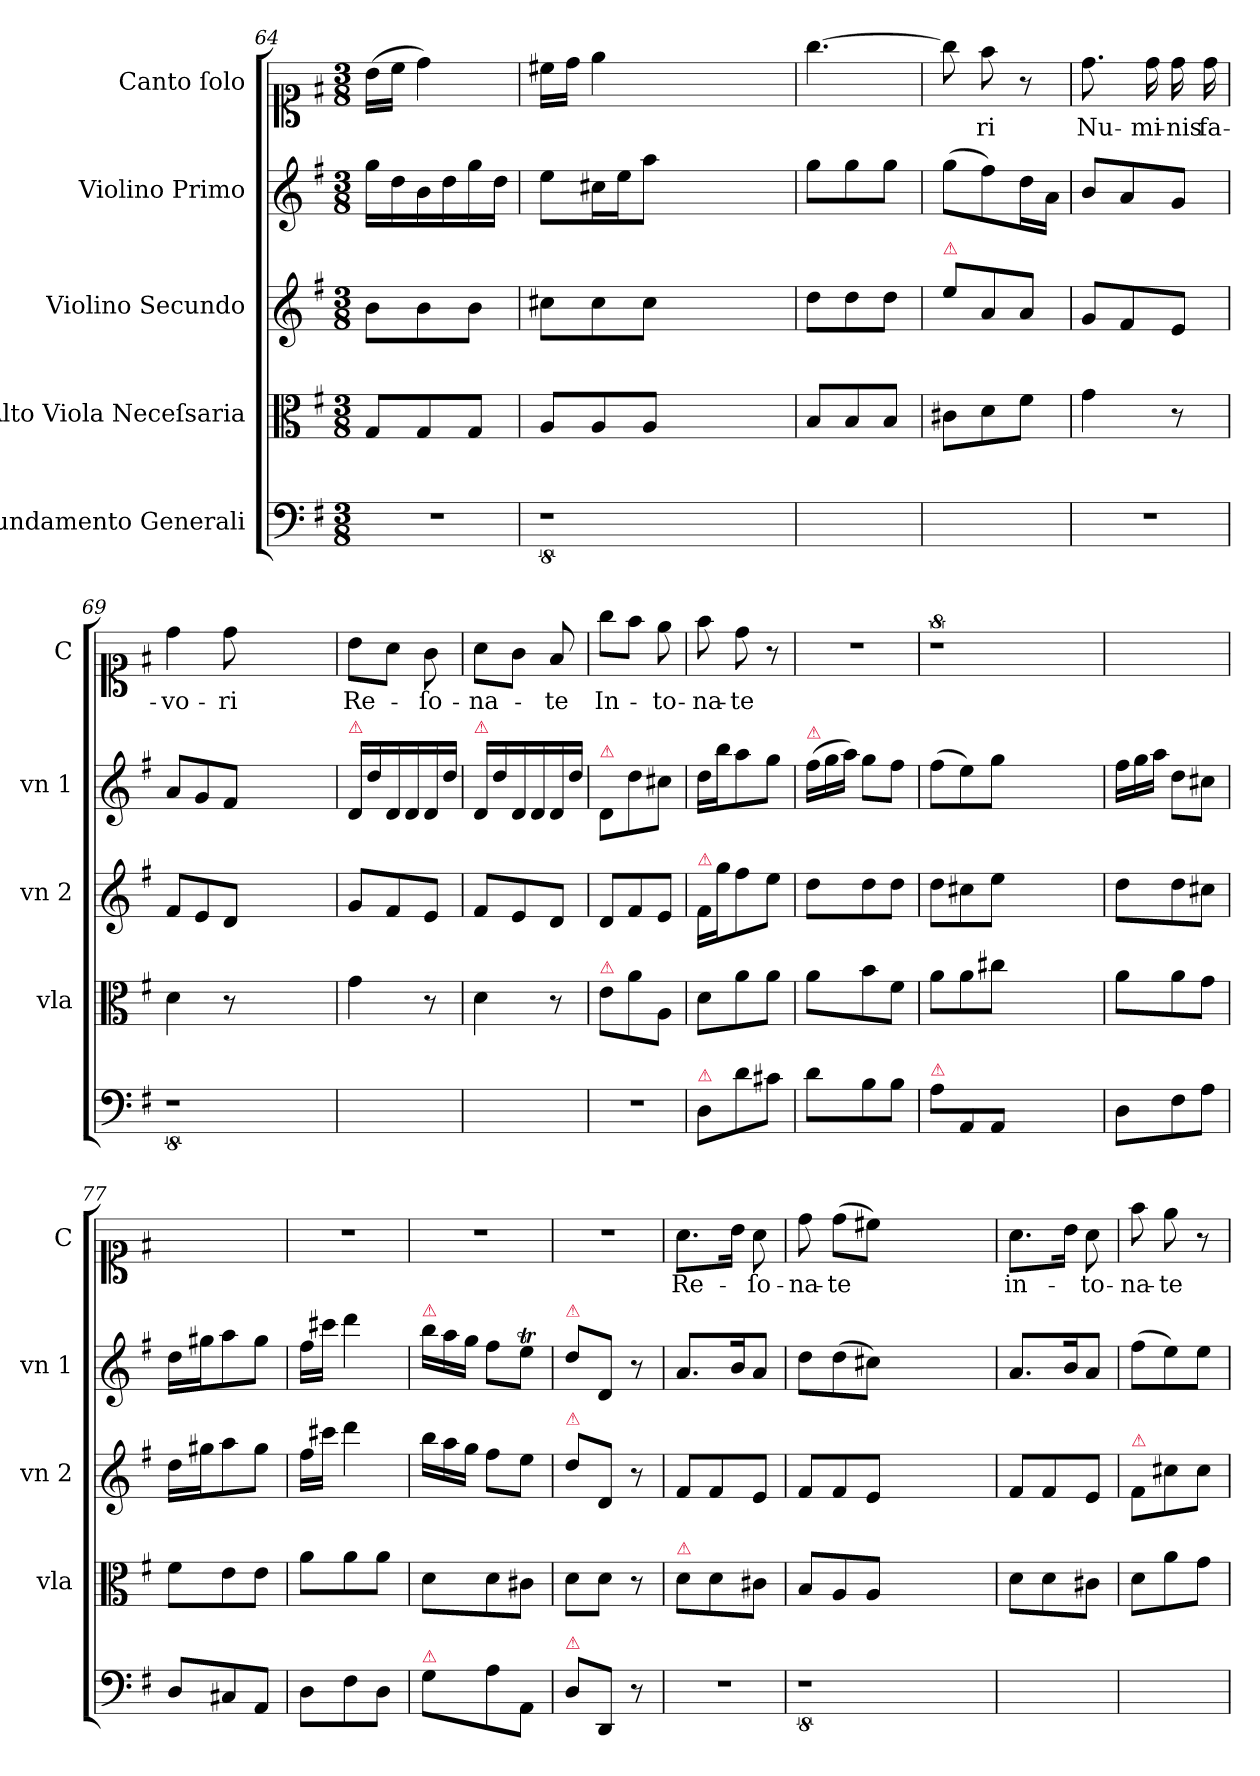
**kern	**kern	**dynam	**kern	**dynam	**kern	**dynam	**kern	**text
*part5	*part4	*part4	*part3	*part3	*part2	*part2	*part1	*part1
*staff5	*staff4	*staff4	*staff3	*staff3	*staff2	*staff2	*staff1	*staff1
*I"Fundamento Generali	*I"Alto Viola Neceſsaria	*	*I"Violino Secundo	*	*I"Violino Primo	*	*I"Canto ſolo	*
*	*I'vla	*	*I'vn 2	*	*I'vn 1	*	*I'C	*
*clefF4	*clefC3	*	*clefG2	*	*clefG2	*	*clefC1	*
*k[f#]	*k[f#]	*	*k[f#]	*	*k[f#]	*	*k[f#]	*
*M3/8	*M3/8	*	*M3/8	*	*M3/8	*	*M3/8	*
=64	=64	=64	=64	=64	=64	=64	=64	=64
4.r	8G/L	.	8b\L	.	16gg\LL	.	(16b\LL	.
.	.	.	.	.	16dd\	.	16cc\JJ	.
.	8G/	.	8b\	.	16b\	.	4dd\)	.
.	.	.	.	.	16dd\	.	.	.
.	8G/J	.	8b\J	.	16gg\	.	.	.
.	.	.	.	.	16dd\JJ	.	.	.
=65	=65	=65	=65	=65	=65	=65	=65	=65
8%9r	8A/L	.	8cc#X\L	.	8ee\L	.	16cc#X\LL	.
.	.	.	.	.	.	.	16dd\JJ	.
.	8A/	.	8cc#\	.	16cc#X\L	.	4ee\	.
.	.	.	.	.	16ee\J	.	.	.
.	8A/J	.	8cc#\J	.	8aa\J	.	.	.
.	2.ryy	.	2.ryy	.	2.ryy	.	2.ryy	.
=66	=66	=66	=66	=66	=66	=66	=66	=66
4.ryy	8B/L	.	8dd\L	.	8gg\L	.	[4.gg\	.
.	8B/	.	8dd\	.	8gg\	.	.	.
.	8B/J	.	8dd\J	.	8gg\J	.	.	.
=67	=67	=67	=67	=67	=67	=67	=67	=67
!	!	!	!LO:TX:a:color=crimson:t=⚠	!	!	!	!	!
4.ryy	8c#X\L	.	8ee\L	.	(8gg\L	.	8gg\]	.
.	8d\	.	8a/	.	8ff#\)	.	8ff#\	-ri
.	8f#\J	.	8a/J	.	16dd\L	.	8r	.
.	.	.	.	.	16a\JJ	.	.	.
=68	=68	=68	=68	=68	=68	=68	=68	=68
4.r	4g\	.	8g/L	.	8b/L	.	8.dd\	Nu-
.	.	.	8f#/	.	8a/	.	.	.
.	.	.	.	.	.	.	16dd\	-mi-
.	8r	.	8e/J	.	8g/J	.	16dd\	-nis
.	.	.	.	.	.	.	16dd\	fa-
=69	=69	=69	=69	=69	=69	=69	=69	=69
8%9r	4d\	.	8f#/L	.	8a/L	.	4dd\	-vo-
.	.	.	8e/	.	8g/	.	.	.
.	8r	.	8d/J	.	8f#/J	.	8dd\	-ri
.	2.ryy	.	2.ryy	.	2.ryy	.	2.ryy	.
=70	=70	=70	=70	=70	=70	=70	=70	=70
!	!	!	!	!	!LO:TX:a:color=crimson:t=⚠	!	!	!
4.ryy	4g\	.	8g/L	.	16d/LL	.	8b\L	Re-
.	.	.	.	.	16dd\	.	.	.
.	.	.	8f#/	.	16d/	.	8a\J	.
.	.	.	.	.	16d/	.	.	.
.	8r	.	8e/J	.	16d/	.	8g\	-ſo-
.	.	.	.	.	16dd\JJ	.	.	.
=71	=71	=71	=71	=71	=71	=71	=71	=71
!	!	!	!	!	!LO:TX:a:color=crimson:t=⚠	!	!	!
4.ryy	4d\	.	8f#/L	.	16d/LL	.	8a\L	-na-
.	.	.	.	.	16dd\	.	.	.
.	.	.	8e/	.	16d/	.	8g\J	.
.	.	.	.	.	16d/	.	.	.
.	8r	.	8d/J	.	16d/	.	8f#/	-te
.	.	.	.	.	16dd\JJ	.	.	.
=72	=72	=72	=72	=72	=72	=72	=72	=72
!	!	!	!	!	!LO:TX:a:color=crimson:t=⚠	!	!	!
!	!LO:TX:a:color=crimson:t=⚠	!	!	!	!	!	!	!
4.r	8e\L	.	8d/L	.	8d/L	.	8gg\L	In-
.	8a\	.	8f#/	.	8dd\	.	8ff#\J	.
.	8A/J	.	8e/J	.	8cc#X\J	.	8ee\	-to-
=73	=73	=73	=73	=73	=73	=73	=73	=73
!	!	!	!LO:TX:a:color=crimson:t=⚠	!	!	!	!	!
!LO:TX:a:color=crimson:t=⚠	!	!	!	!	!	!	!	!
!	!	!LO:DY:a	!	!LO:DY:a	!	!LO:DY:a	!	!
8D/L	8d\L	fo&colon;	16f#/LL	fo&colon;	16dd\LL	fo&colon;	8ff#\	-na-
.	.	.	16gg\J	.	16bb\J	.	.	.
8d\	8a\	.	8ff#\	.	8aa\	.	8dd\	-te
8c#X\J	8a\J	.	8ee\J	.	8gg\J	.	8r	.
=74	=74	=74	=74	=74	=74	=74	=74	=74
*	*	*	*	*	*Xtuplet	*	*	*
!	!	!	!	!	!LO:TX:a:color=crimson:t=⚠	!	!	!
8d\L	8a\L	.	8dd\L	.	(24ff#\LL	.	4.r	.
.	.	.	.	.	24gg\	.	.	.
.	.	.	.	.	24aa\JJ)	.	.	.
8B\	8b\	.	8dd\	.	8gg\L	.	.	.
8B\J	8f#\J	.	8dd\J	.	8ff#\J	.	.	.
=75	=75	=75	=75	=75	=75	=75	=75	=75
!LO:TX:a:color=crimson:t=⚠	!	!	!	!	!	!	!	!
8A\L	8a\L	.	8dd\L	.	(8ff#\L	.	8%9r	.
8AA/	8a\	.	8cc#X\	.	8ee\)	.	.	.
8AA/J	8cc#X\J	.	8ee\J	.	8gg\J	.	.	.
2.ryy	2.ryy	.	2.ryy	.	2.ryy	.	.	.
=76	=76	=76	=76	=76	=76	=76	=76	=76
8D\L	8a\L	.	8dd\L	.	24ff#\LL	.	4.ryy	.
.	.	.	.	.	24gg\	.	.	.
.	.	.	.	.	24aa\JJ	.	.	.
8F#\	8a\	.	8dd\	.	8dd\L	.	.	.
8A\J	8g\J	.	8cc#X\J	.	8cc#X\J	.	.	.
=77	=77	=77	=77	=77	=77	=77	=77	=77
8D/L	8f#\L	.	16dd\LL	.	16dd\LL	.	4.ryy	.
.	.	.	16gg#X\J	.	16gg#X\J	.	.	.
8C#X/	8e\	.	8aa\	.	8aa\	.	.	.
8AA/J	8e\J	.	8gg#\J	.	8gg#\J	.	.	.
=78	=78	=78	=78	=78	=78	=78	=78	=78
8D\L	8a\L	.	16ff#\LL	.	16ff#\LL	.	4.r	.
.	.	.	16ccc#X\JJ	.	16ccc#X\JJ	.	.	.
8F#\	8a\	.	4ddd\	.	4ddd\	.	.	.
8D\J	8a\J	.	.	.	.	.	.	.
=79	=79	=79	=79	=79	=79	=79	=79	=79
*	*	*	*Xtuplet	*	*	*	*	*
!	!	!	!	!	!LO:TX:a:color=crimson:t=⚠	!	!	!
!LO:TX:a:color=crimson:t=⚠	!	!	!	!	!	!	!	!
8G\L	8d\L	.	24bb\LL	.	24bb\LL	.	4.r	.
.	.	.	24aa\	.	24aa\	.	.	.
.	.	.	24gg\JJ	.	24gg\JJ	.	.	.
8A\	8d\	.	8ff#\L	.	8ff#\L	.	.	.
8AA/J	8c#X\J	.	8ee\J	.	8eeT\J	.	.	.
=80	=80	=80	=80	=80	=80	=80	=80	=80
!	!	!	!	!	!LO:TX:a:color=crimson:t=⚠	!	!	!
!	!	!	!LO:TX:a:color=crimson:t=⚠	!	!	!	!	!
!LO:TX:a:color=crimson:t=⚠	!	!	!	!	!	!	!	!
8D\L	8d\L	.	8dd\L	.	8dd\L	.	4.r	.
8DD/J	8d\J	.	8d/J	.	8d/J	.	.	.
8r	8r	.	8r	.	8r	.	.	.
=81	=81	=81	=81	=81	=81	=81	=81	=81
!	!LO:TX:a:color=crimson:t=⚠	!	!	!	!	!	!	!
!	!	!LO:DY:a	!	!LO:DY:a	!	!LO:DY:a	!	!
4.r	8d\L	pia&colon;	8f#/L	po&colon;	8.a/L	po&colon;	8.a\L	Re-
.	8d\	.	8f#/	.	.	.	.	.
.	.	.	.	.	16b/K	.	16b\Jk	.
.	8c#X\J	.	8e/J	.	8a/J	.	8a\	-ſo-
=82	=82	=82	=82	=82	=82	=82	=82	=82
8%9r	8B/L	.	8f#/L	.	8dd\L	.	8dd\	-na-
.	8A/	.	8f#/	.	(8dd\	.	(8dd\L	-te
.	8A/J	.	8e/J	.	8cc#X\J)	.	8cc#X\J)	.
.	2.ryy	.	2.ryy	.	2.ryy	.	2.ryy	.
=83	=83	=83	=83	=83	=83	=83	=83	=83
4.ryy	8d\L	.	8f#/L	.	8.a/L	.	8.a\L	in-
.	8d\	.	8f#/	.	.	.	.	.
.	.	.	.	.	16b/K	.	16b\Jk	.
.	8c#X\J	.	8e/J	.	8a/J	.	8a\	-to-
=84	=84	=84	=84	=84	=84	=84	=84	=84
!	!	!	!LO:TX:a:color=crimson:t=⚠	!	!	!	!	!
4.ryy	8d\L	.	8f#/L	.	(8ff#\L	.	8ff#\	-na-
.	8a\	.	8cc#X\	.	8ee\)	.	8ee\	-te
.	8g\J	.	8cc#\J	.	8ee\J	.	8r	.
=	=	=	=	=	=	=	=	=
*-	*-	*-	*-	*-	*-	*-	*-	*-
